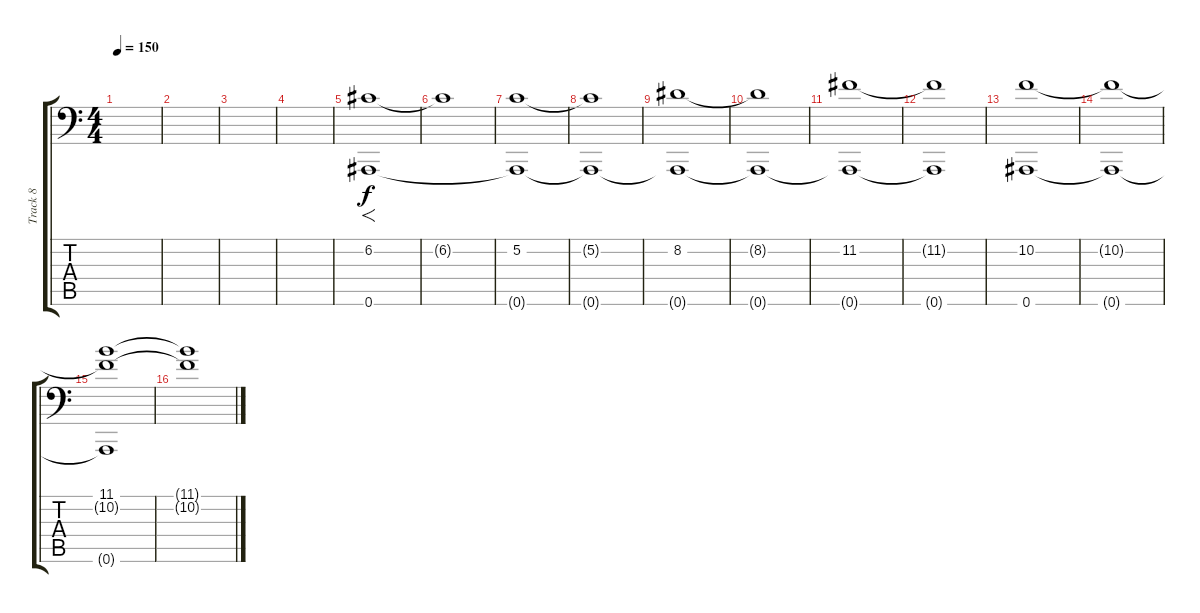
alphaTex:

\track ("Track 8" "Track 8") {instrument choiraahs}
\staff {score tabs}
\tuning (C4 G3 Eb3 Bb2 F2 Bb1) {hide}
\ts (4 4)
\tempo 150
\clef f4
\ks c
|
|
|
|
(6.2 0.6).1{f} |
6.2{t}.1 |
(5.2 0.6{t}).1 |
(5.2{t} 0.6{t}).1 |
(8.2 0.6{t}).1 |
(8.2{t} 0.6{t}).1 |
(11.2 0.6{t}).1 |
(11.2{t} 0.6{t}).1 |
(10.2 0.6).1 |
(10.2{t} 0.6{t}).1 |
(11.1 10.2{t} 0.6{t}).1 |
(11.1{t} 10.2{t}).1
